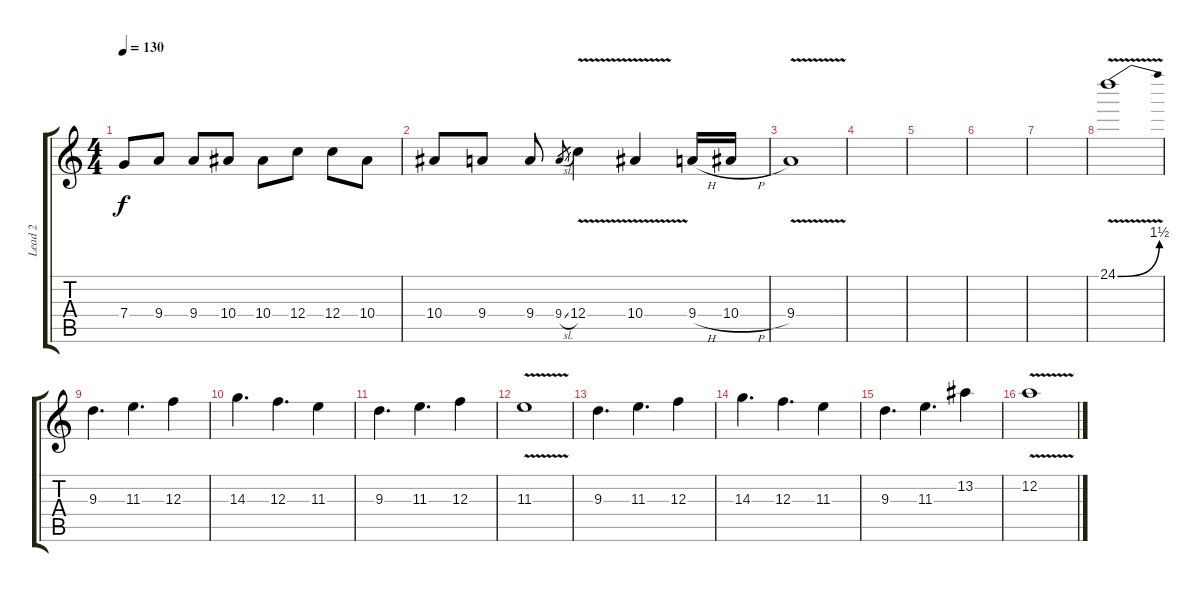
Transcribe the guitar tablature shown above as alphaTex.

\track ("Lead 2" "Lead 2") {instrument distortionguitar}
\staff {score tabs}
\tuning (D4 A3 F3 C3 G2 D2) {hide}
\ts (4 4)
\tempo 130
\clef g2
\ks c
7.4.8{dy f} 9.4.8 9.4.8 10.4.8 10.4.8 12.4.8 12.4.8 10.4.8 |
10.4.8 9.4.8 9.4.8 9.4{sl}.8{gr} 12.4{v}.4 10.4{v}.4 9.4{h}.16 10.4{h}.16 |
9.4{v}.1 |
|
|
|
|
24.1{be (bend 0 0 60 6) v}.1 |
9.3.4{d} 11.3.4{d} 12.3.4 |
14.3.4{d} 12.3.4{d} 11.3.4 |
9.3.4{d} 11.3.4{d} 12.3.4 |
11.3{v}.1 |
9.3.4{d} 11.3.4{d} 12.3.4 |
14.3.4{d} 12.3.4{d} 11.3.4 |
9.3.4{d} 11.3.4{d} 13.2.4 |
12.2{v}.1
